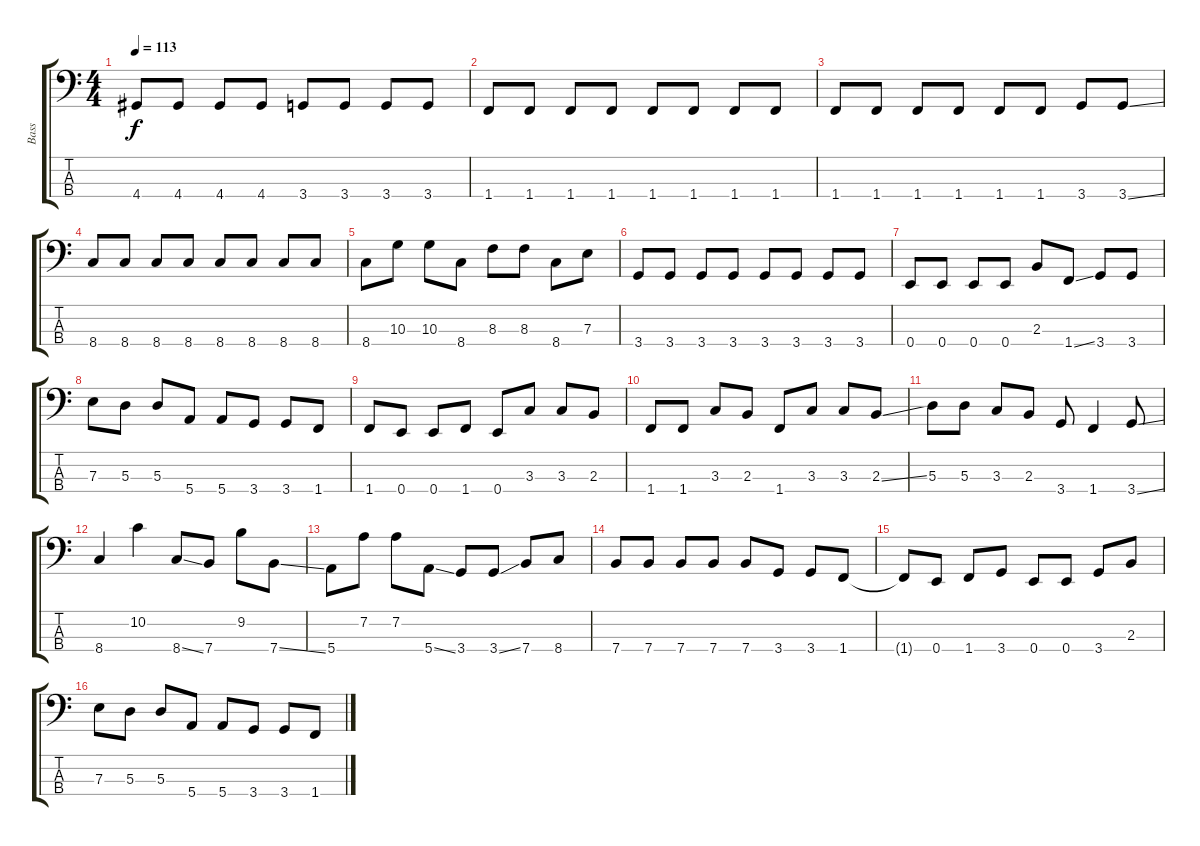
\track ("Bass" "Bass") {instrument electricbasspick}
\staff {score tabs}
\tuning (G2 D2 A1 E1) {hide}
\ts (4 4)
\tempo 113
\clef f4
\ks c
4.4.8{dy f} 4.4.8 4.4.8 4.4.8 3.4.8 3.4.8 3.4.8 3.4.8 |
1.4.8 1.4.8 1.4.8 1.4.8 1.4.8 1.4.8 1.4.8 1.4.8 |
1.4.8 1.4.8 1.4.8 1.4.8 1.4.8 1.4.8 3.4.8 3.4{ss}.8 |
8.4.8 8.4.8 8.4.8 8.4.8 8.4.8 8.4.8 8.4.8 8.4.8 |
8.4.8 10.3.8 10.3.8 8.4.8 8.3.8 8.3.8 8.4.8 7.3.8 |
3.4.8 3.4.8 3.4.8 3.4.8 3.4.8 3.4.8 3.4.8 3.4.8 |
0.4.8 0.4.8 0.4.8 0.4.8 2.3.8 1.4{ss}.8 3.4.8 3.4.8 |
7.3.8 5.3.8 5.3.8 5.4.8 5.4.8 3.4.8 3.4.8 1.4.8 |
1.4.8 0.4.8 0.4.8 1.4.8 0.4.8 3.3.8 3.3.8 2.3.8 |
1.4.8 1.4.8 3.3.8 2.3.8 1.4.8 3.3.8 3.3.8 2.3{ss}.8 |
5.3.8 5.3.8 3.3.8 2.3.8 3.4.8 1.4.4 3.4{ss}.8 |
8.4.4 10.2.4 8.4{ss}.8 7.4.8 9.2.8 7.4{ss}.8 |
5.4.8 7.2.8 7.2.8 5.4{ss}.8 3.4.8 3.4{ss}.8 7.4.8 8.4.8 |
7.4.8 7.4.8 7.4.8 7.4.8 7.4.8 3.4.8 3.4.8 1.4.8 |
1.4{t}.8 0.4.8 1.4.8 3.4.8 0.4.8 0.4.8 3.4.8 2.3.8 |
7.3.8 5.3.8 5.3.8 5.4.8 5.4.8 3.4.8 3.4.8 1.4.8
